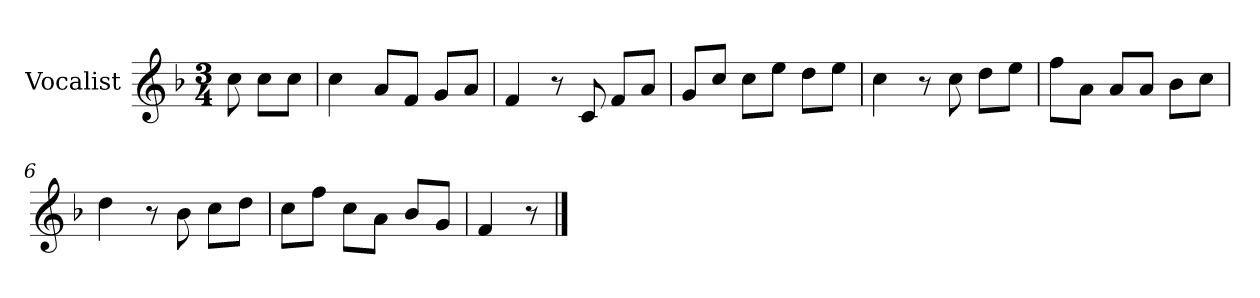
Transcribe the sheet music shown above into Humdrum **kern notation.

**kern
*part1
*staff1
*I"Vocalist
*k[b-]
*F:
*M3/4
=
8cc
8ccL
8ccJ
=1
4cc
8aL
8fJ
8gL
8aJ
=2
4f
8r
8c
8fL
8aJ
=3
8gL
8ccJ
8ccL
8eeJ
8ddL
8eeJ
=4
4cc
8r
8cc
8ddL
8eeJ
=5
8ffL
8aJ
8aL
8aJ
8b-L
8ccJ
=6
4dd
8r
8b-
8ccL
8ddJ
=7
8ccL
8ffJ
8ccL
8aJ
8b-L
8gJ
=8
4f
8r
==
*-
